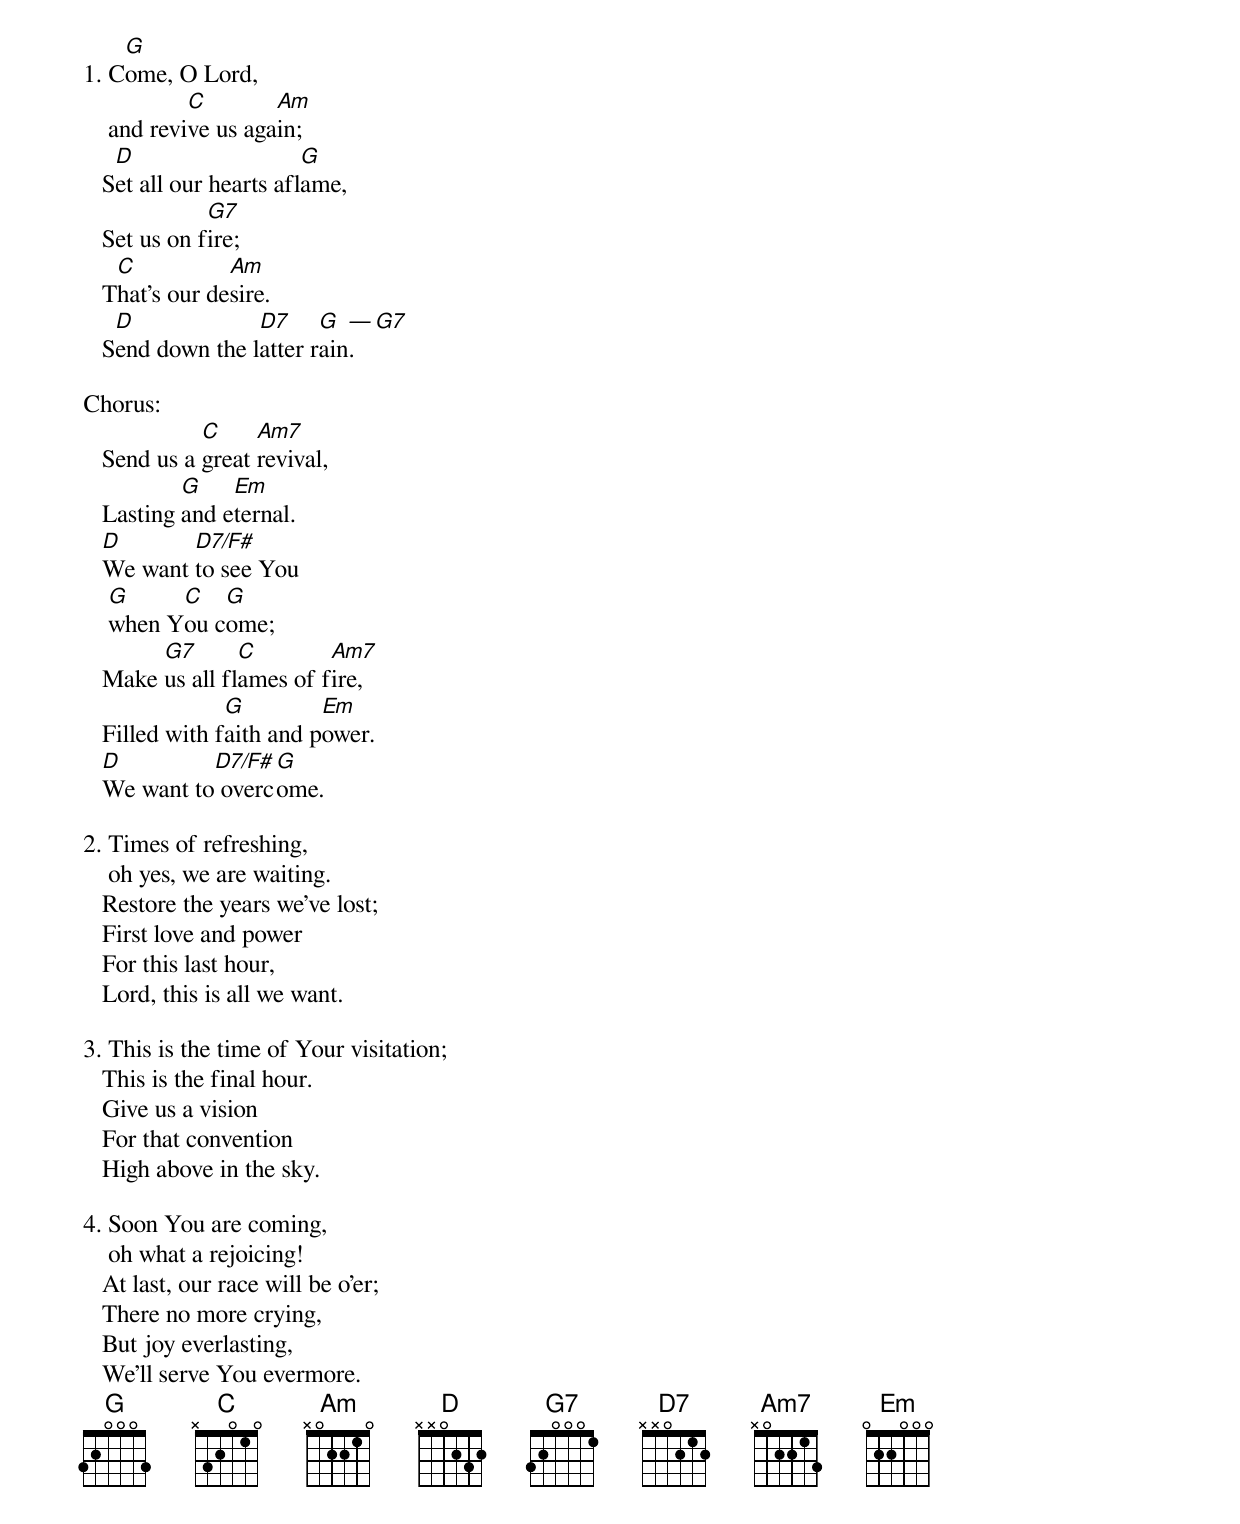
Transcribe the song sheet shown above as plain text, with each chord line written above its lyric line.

    G
1. Come, O Lord,
            C        Am
    and revive us again;
    D                    G
   Set all our hearts aflame,
              G7
   Set us on fire;
    C           Am
   That’s our desire.
    D             D7     G  — G7
   Send down the latter rain.

Chorus:
             C     Am7
   Send us a great revival,
           G    Em
   Lasting and eternal.
   D       D7/F#
   We want to see You
    G     C   G
    when You come;
        G7       C        Am7
   Make us all flames of fire,
                G         Em
   Filled with faith and power.
   D         D7/F# G
   We want to overcome.

2. Times of refreshing,
    oh yes, we are waiting.
   Restore the years we’ve lost;
   First love and power
   For this last hour,
   Lord, this is all we want.

3. This is the time of Your visitation;
   This is the final hour.
   Give us a vision
   For that convention
   High above in the sky.

4. Soon You are coming,
    oh what a rejoicing!
   At last, our race will be o’er;
   There no more crying,
   But joy everlasting,
   We’ll serve You evermore.
